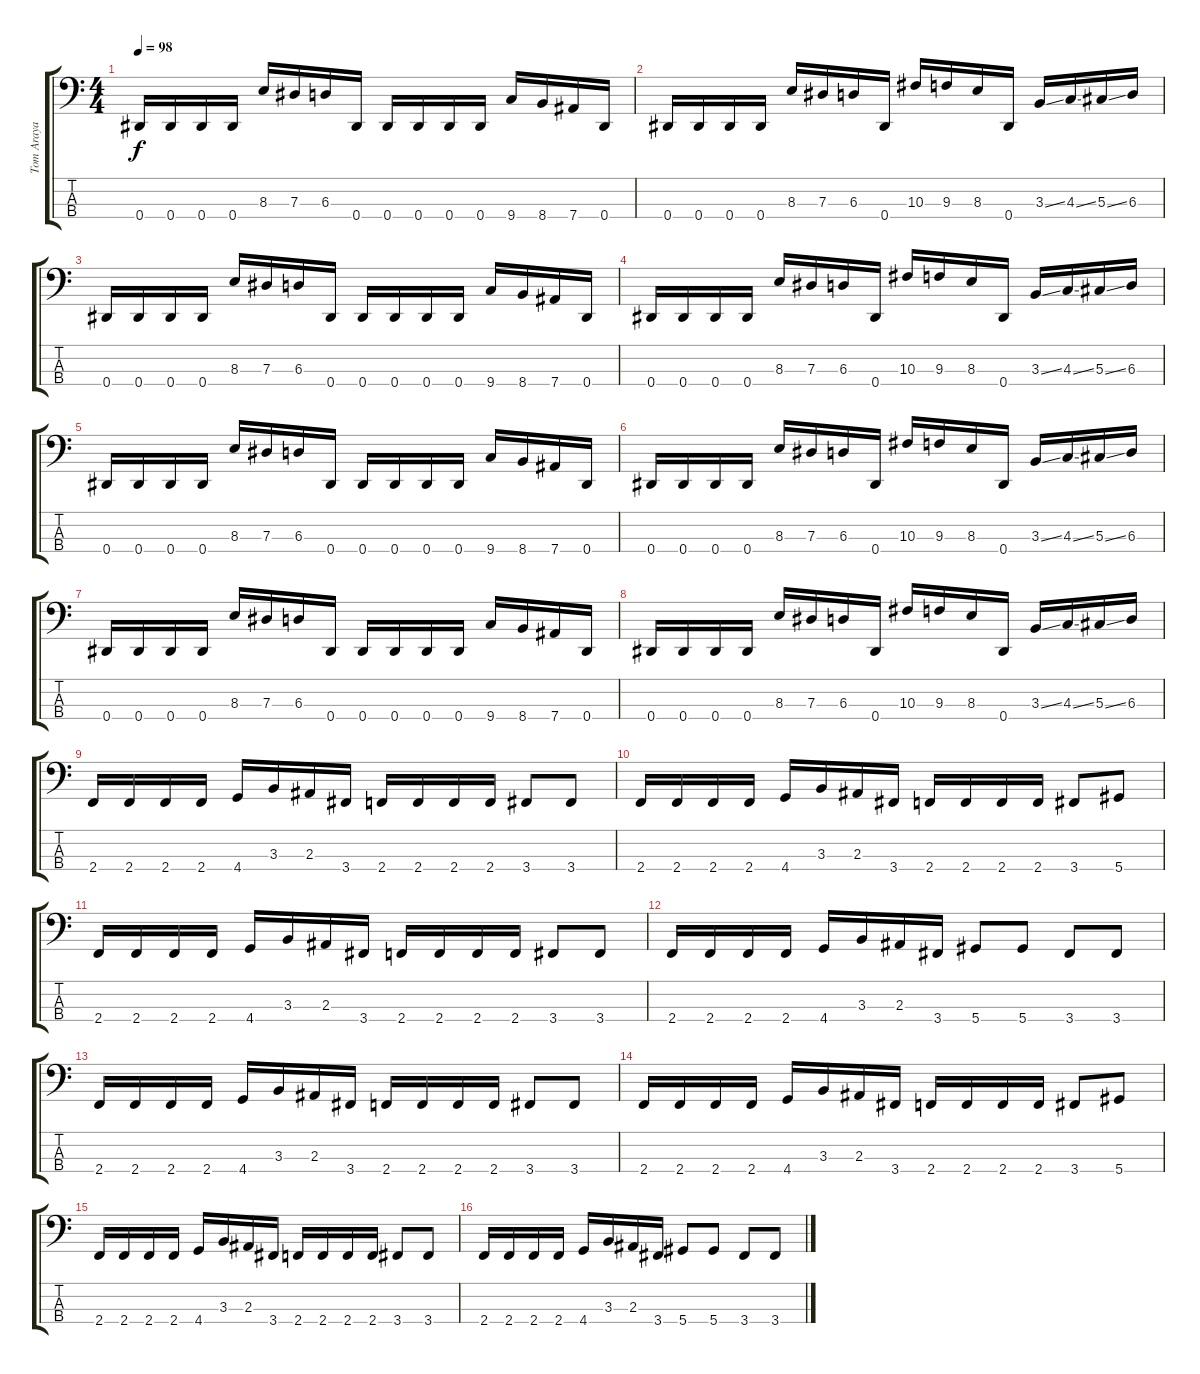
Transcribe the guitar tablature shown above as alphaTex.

\track ("Tom Araya (Bass)" "Tom Araya ") {instrument electricbassfinger}
\staff {score tabs}
\tuning (Gb2 Db2 Ab1 Eb1) {hide}
\ts (4 4)
\tempo 98
\clef f4
\ks c
0.4.16{dy f} 0.4.16 0.4.16 0.4.16 8.3.16 7.3.16 6.3.16 0.4.16 0.4.16 0.4.16 0.4.16 0.4.16 9.4.16 8.4.16 7.4.16 0.4.16 |
0.4.16 0.4.16 0.4.16 0.4.16 8.3.16 7.3.16 6.3.16 0.4.16 10.3.16 9.3.16 8.3.16 0.4.16 3.3{ss}.16 4.3{ss}.16 5.3{ss}.16 6.3.16 |
0.4.16 0.4.16 0.4.16 0.4.16 8.3.16 7.3.16 6.3.16 0.4.16 0.4.16 0.4.16 0.4.16 0.4.16 9.4.16 8.4.16 7.4.16 0.4.16 |
0.4.16 0.4.16 0.4.16 0.4.16 8.3.16 7.3.16 6.3.16 0.4.16 10.3.16 9.3.16 8.3.16 0.4.16 3.3{ss}.16 4.3{ss}.16 5.3{ss}.16 6.3.16 |
0.4.16 0.4.16 0.4.16 0.4.16 8.3.16 7.3.16 6.3.16 0.4.16 0.4.16 0.4.16 0.4.16 0.4.16 9.4.16 8.4.16 7.4.16 0.4.16 |
0.4.16 0.4.16 0.4.16 0.4.16 8.3.16 7.3.16 6.3.16 0.4.16 10.3.16 9.3.16 8.3.16 0.4.16 3.3{ss}.16 4.3{ss}.16 5.3{ss}.16 6.3.16 |
0.4.16 0.4.16 0.4.16 0.4.16 8.3.16 7.3.16 6.3.16 0.4.16 0.4.16 0.4.16 0.4.16 0.4.16 9.4.16 8.4.16 7.4.16 0.4.16 |
0.4.16 0.4.16 0.4.16 0.4.16 8.3.16 7.3.16 6.3.16 0.4.16 10.3.16 9.3.16 8.3.16 0.4.16 3.3{ss}.16 4.3{ss}.16 5.3{ss}.16 6.3.16 |
2.4.16 2.4.16 2.4.16 2.4.16 4.4.16 3.3.16 2.3.16 3.4.16 2.4.16 2.4.16 2.4.16 2.4.16 3.4.8 3.4.8 |
2.4.16 2.4.16 2.4.16 2.4.16 4.4.16 3.3.16 2.3.16 3.4.16 2.4.16 2.4.16 2.4.16 2.4.16 3.4.8 5.4.8 |
2.4.16 2.4.16 2.4.16 2.4.16 4.4.16 3.3.16 2.3.16 3.4.16 2.4.16 2.4.16 2.4.16 2.4.16 3.4.8 3.4.8 |
2.4.16 2.4.16 2.4.16 2.4.16 4.4.16 3.3.16 2.3.16 3.4.16 5.4.8 5.4.8 3.4.8 3.4.8 |
2.4.16 2.4.16 2.4.16 2.4.16 4.4.16 3.3.16 2.3.16 3.4.16 2.4.16 2.4.16 2.4.16 2.4.16 3.4.8 3.4.8 |
2.4.16 2.4.16 2.4.16 2.4.16 4.4.16 3.3.16 2.3.16 3.4.16 2.4.16 2.4.16 2.4.16 2.4.16 3.4.8 5.4.8 |
2.4.16 2.4.16 2.4.16 2.4.16 4.4.16 3.3.16 2.3.16 3.4.16 2.4.16 2.4.16 2.4.16 2.4.16 3.4.8 3.4.8 |
2.4.16 2.4.16 2.4.16 2.4.16 4.4.16 3.3.16 2.3.16 3.4.16 5.4.8 5.4.8 3.4.8 3.4.8
